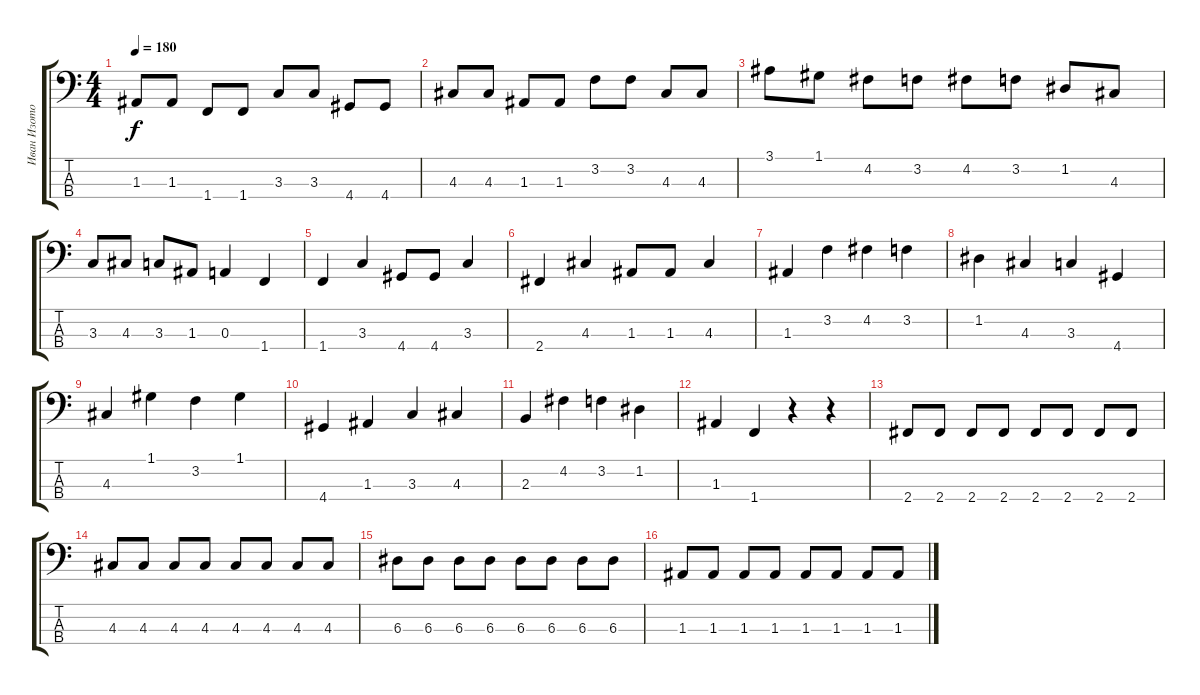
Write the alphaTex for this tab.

\track ("Иван Изотов" "Иван Изото") {instrument electricbasspick}
\staff {score tabs}
\tuning (G2 D2 A1 E1) {hide}
\ts (4 4)
\tempo 180
\clef f4
\ks c
1.3.8{dy f} 1.3.8 1.4.8 1.4.8 3.3.8 3.3.8 4.4.8 4.4.8 |
4.3.8 4.3.8 1.3.8 1.3.8 3.2.8 3.2.8 4.3.8 4.3.8 |
3.1.8 1.1.8 4.2.8 3.2.8 4.2.8 3.2.8 1.2.8 4.3.8 |
3.3.8 4.3.8 3.3.8 1.3.8 0.3.4 1.4.4 |
1.4.4 3.3.4 4.4.8 4.4.8 3.3.4 |
2.4.4 4.3.4 1.3.8 1.3.8 4.3.4 |
1.3.4 3.2.4 4.2.4 3.2.4 |
1.2.4 4.3.4 3.3.4 4.4.4 |
4.3.4 1.1.4 3.2.4 1.1.4 |
4.4.4 1.3.4 3.3.4 4.3.4 |
2.3.4 4.2.4 3.2.4 1.2.4 |
1.3.4 1.4.4 r.4 r.4 |
2.4.8 2.4.8 2.4.8 2.4.8 2.4.8 2.4.8 2.4.8 2.4.8 |
4.3.8 4.3.8 4.3.8 4.3.8 4.3.8 4.3.8 4.3.8 4.3.8 |
6.3.8 6.3.8 6.3.8 6.3.8 6.3.8 6.3.8 6.3.8 6.3.8 |
1.3.8 1.3.8 1.3.8 1.3.8 1.3.8 1.3.8 1.3.8 1.3.8
